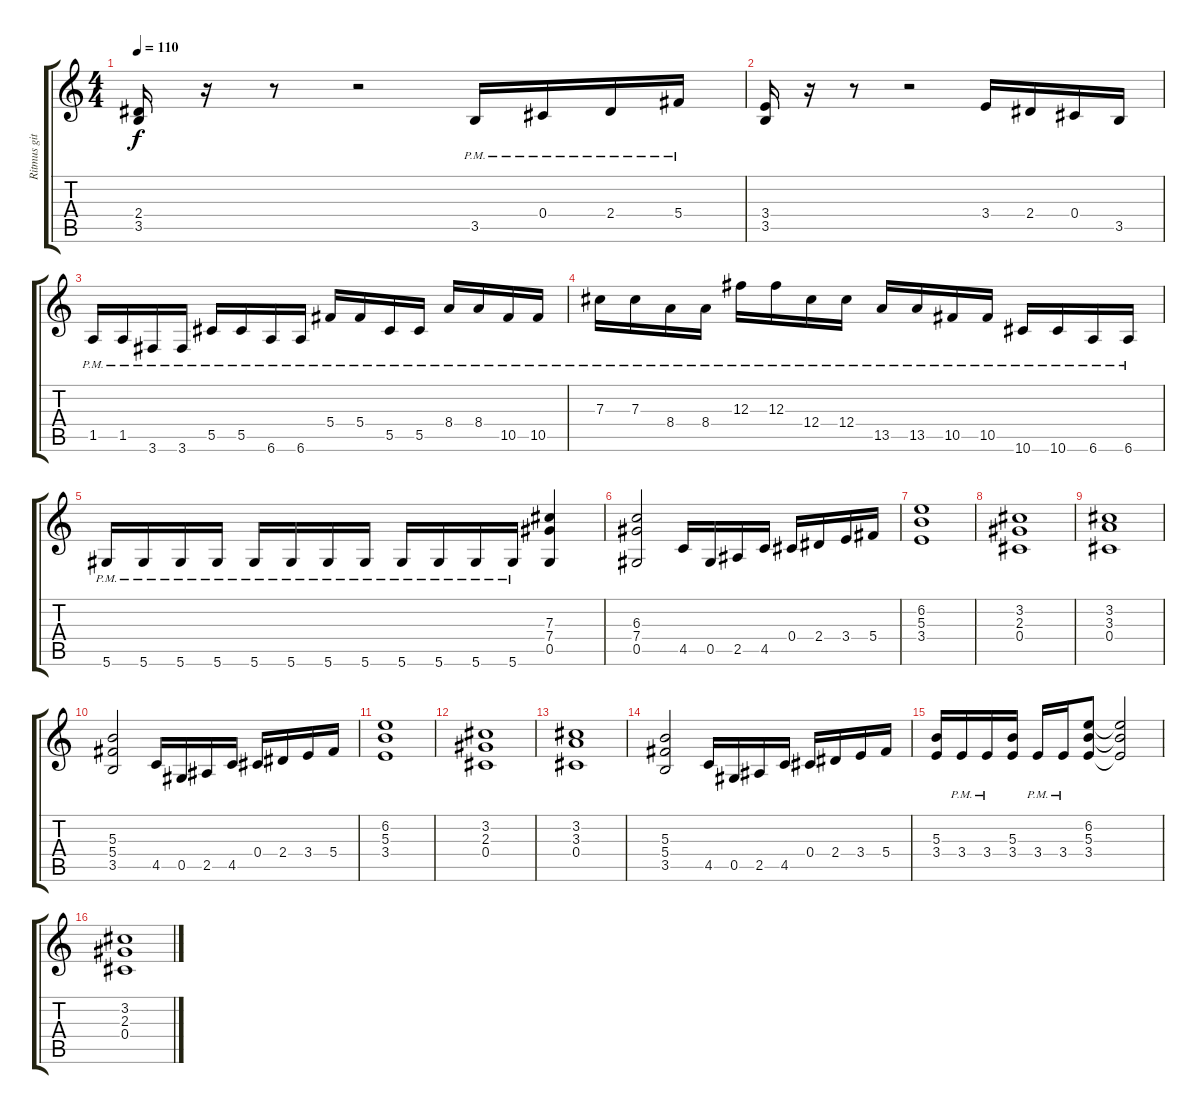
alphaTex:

\track ("Ritmus gitár" "Ritmus git") {instrument distortionguitar}
\staff {score tabs}
\tuning (Eb4 Bb3 Gb3 Db3 Ab2 Eb2) {hide}
\ts (4 4)
\tempo 110
\clef g2
\ks c
(2.4 3.5).16{dy f} r.16 r.8 r.2 3.5{pm}.16 0.4{pm}.16 2.4{pm}.16 5.4{pm}.16 |
(3.4 3.5).16 r.16 r.8 r.2 3.4.16 2.4.16 0.4.16 3.5.16 |
1.5{pm}.16 1.5{pm}.16 3.6{pm}.16 3.6{pm}.16 5.5{pm}.16 5.5{pm}.16 6.6{pm}.16 6.6{pm}.16 5.4{pm}.16 5.4{pm}.16 5.5{pm}.16 5.5{pm}.16 8.4{pm}.16 8.4{pm}.16 10.5{pm}.16 10.5{pm}.16 |
7.3{pm}.16 7.3{pm}.16 8.4{pm}.16 8.4{pm}.16 12.3{pm}.16 12.3{pm}.16 12.4{pm}.16 12.4{pm}.16 13.5{pm}.16 13.5{pm}.16 10.5{pm}.16 10.5{pm}.16 10.6{pm}.16 10.6{pm}.16 6.6{pm}.16 6.6{pm}.16 |
5.6{pm}.16 5.6{pm}.16 5.6{pm}.16 5.6{pm}.16 5.6{pm}.16 5.6{pm}.16 5.6{pm}.16 5.6{pm}.16 5.6{pm}.16 5.6{pm}.16 5.6{pm}.16 5.6{pm}.16 (7.3 7.4 0.5).4 |
(6.3 7.4 0.5).2 4.5.16 0.5.16 2.5.16 4.5.16 0.4.16 2.4.16 3.4.16 5.4.16 |
(6.2 5.3 3.4).1 |
(3.2 2.3 0.4).1 |
(3.2 3.3 0.4).1 |
(5.3 5.4 3.5).2 4.5.16 0.5.16 2.5.16 4.5.16 0.4.16 2.4.16 3.4.16 5.4.16 |
(6.2 5.3 3.4).1 |
(3.2 2.3 0.4).1 |
(3.2 3.3 0.4).1 |
(5.3 5.4 3.5).2 4.5.16 0.5.16 2.5.16 4.5.16 0.4.16 2.4.16 3.4.16 5.4.16 |
(5.3 3.4).16 3.4{pm}.16 3.4{pm}.16 (5.3 3.4).16 3.4{pm}.16 3.4{pm}.16 (6.2 5.3 3.4).8 (6.2{t} 5.3{t} 3.4{t}).2 |
(3.2 2.3 0.4).1
